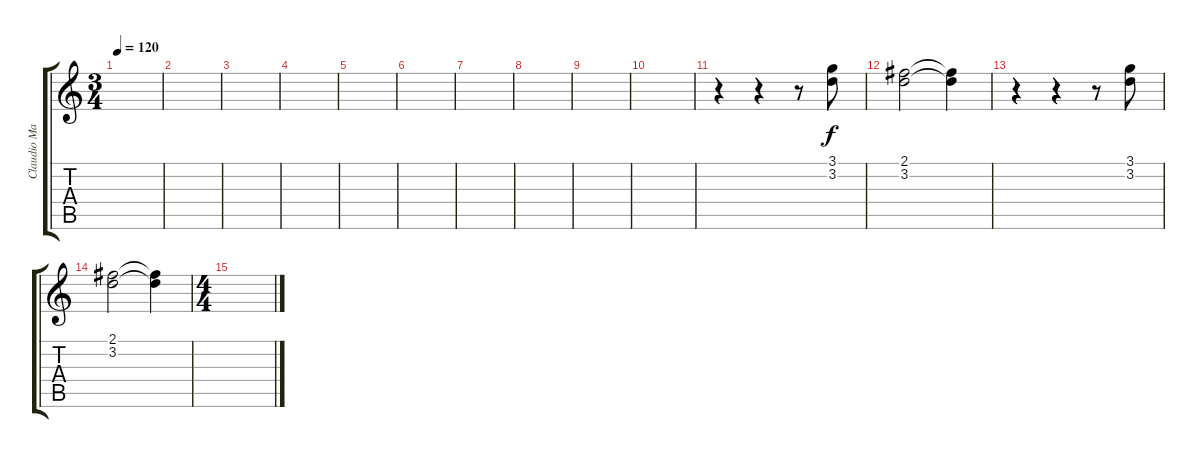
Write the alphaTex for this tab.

\track ("Claudio Marciello Arreglos" "Claudio Ma") {instrument distortionguitar}
\staff {score tabs}
\tuning (E4 B3 G3 D3 A2 E2) {hide}
\ts (3 4)
\tempo 120
\clef g2
\ks c
|
|
|
|
|
|
|
|
|
|
r.4 r.4 r.8 (3.1 3.2).8 |
(2.1 3.2).2 (2.1{t} 3.2{t}).4 |
r.4 r.4 r.8 (3.1 3.2).8 |
(2.1 3.2).2 (2.1{t} 3.2{t}).4 |
\ts (4 4)
